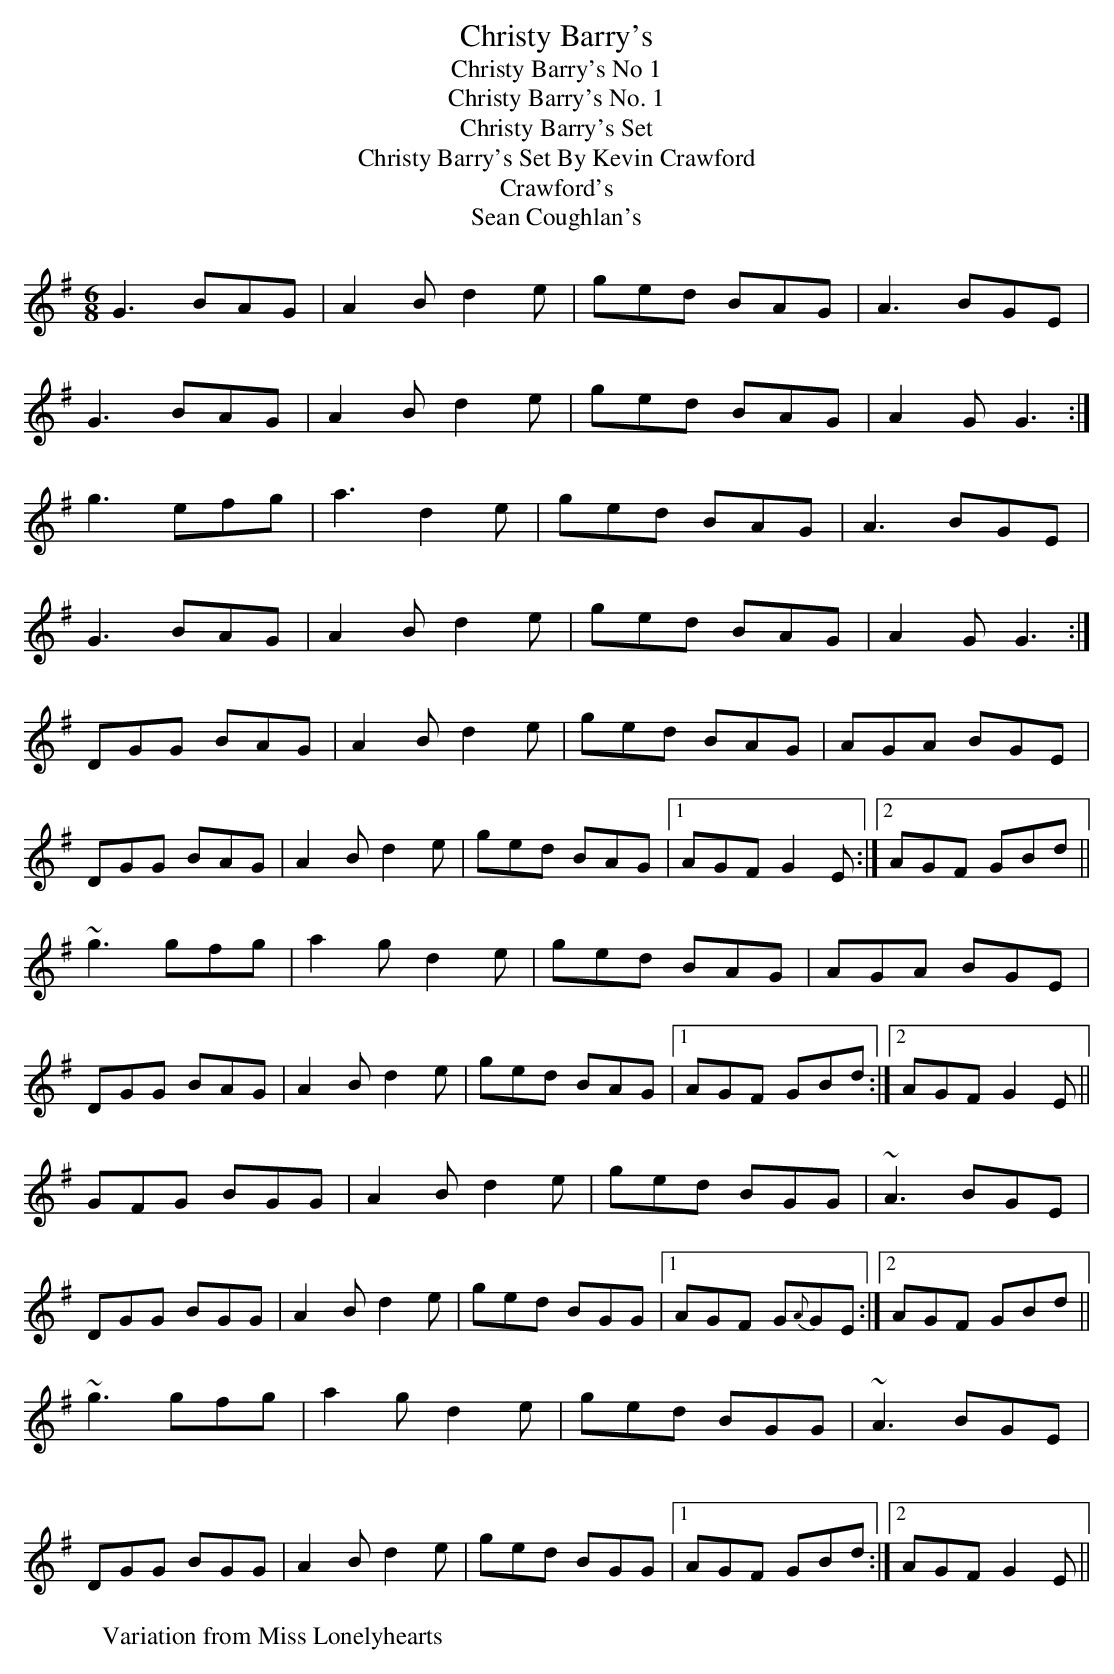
X:1
T:Christy Barry's
T:Christy Barry's No 1
T:Christy Barry's No. 1
T:Christy Barry's Set
T:Christy Barry's Set By Kevin Crawford
T:Crawford's
T:Sean Coughlan's
M:6/8
L:1/8
K:Gmaj
G3 BAG|A2B d2e|ged BAG|A3 BGE|
G3 BAG |A2B d2e|ged BAG|A2G G3:|
g3 efg|a3 d2e|ged BAG|A3 BGE|
G3 BAG |A2B d2e|ged BAG|A2G G3:|
W:Variation from Miss Lonelyhearts
K: G
DGG BAG|A2 B d2 e|ged BAG|AGA BGE|
DGG BAG |A2 B d2 e|ged BAG|1 AGF G2 E:|2 AGF GBd||
~g3 gfg|a2 g d2 e|ged BAG|AGA BGE|
DGG BAG |A2 B d2 e|ged BAG|1 AGF GBd:|2 AGF G2 E||
GFG BGG|A2 B d2 e|ged BGG|~A3 BGE|
DGG BGG|A2 B d2 e|ged BGG|1 AGF G{A}GE:|2 AGF GBd||
~g3 gfg|a2 g d2 e|ged BGG|~A3 BGE|
DGG BGG |A2 B d2 e|ged BGG|1 AGF GBd:|2 AGF G2 E||
